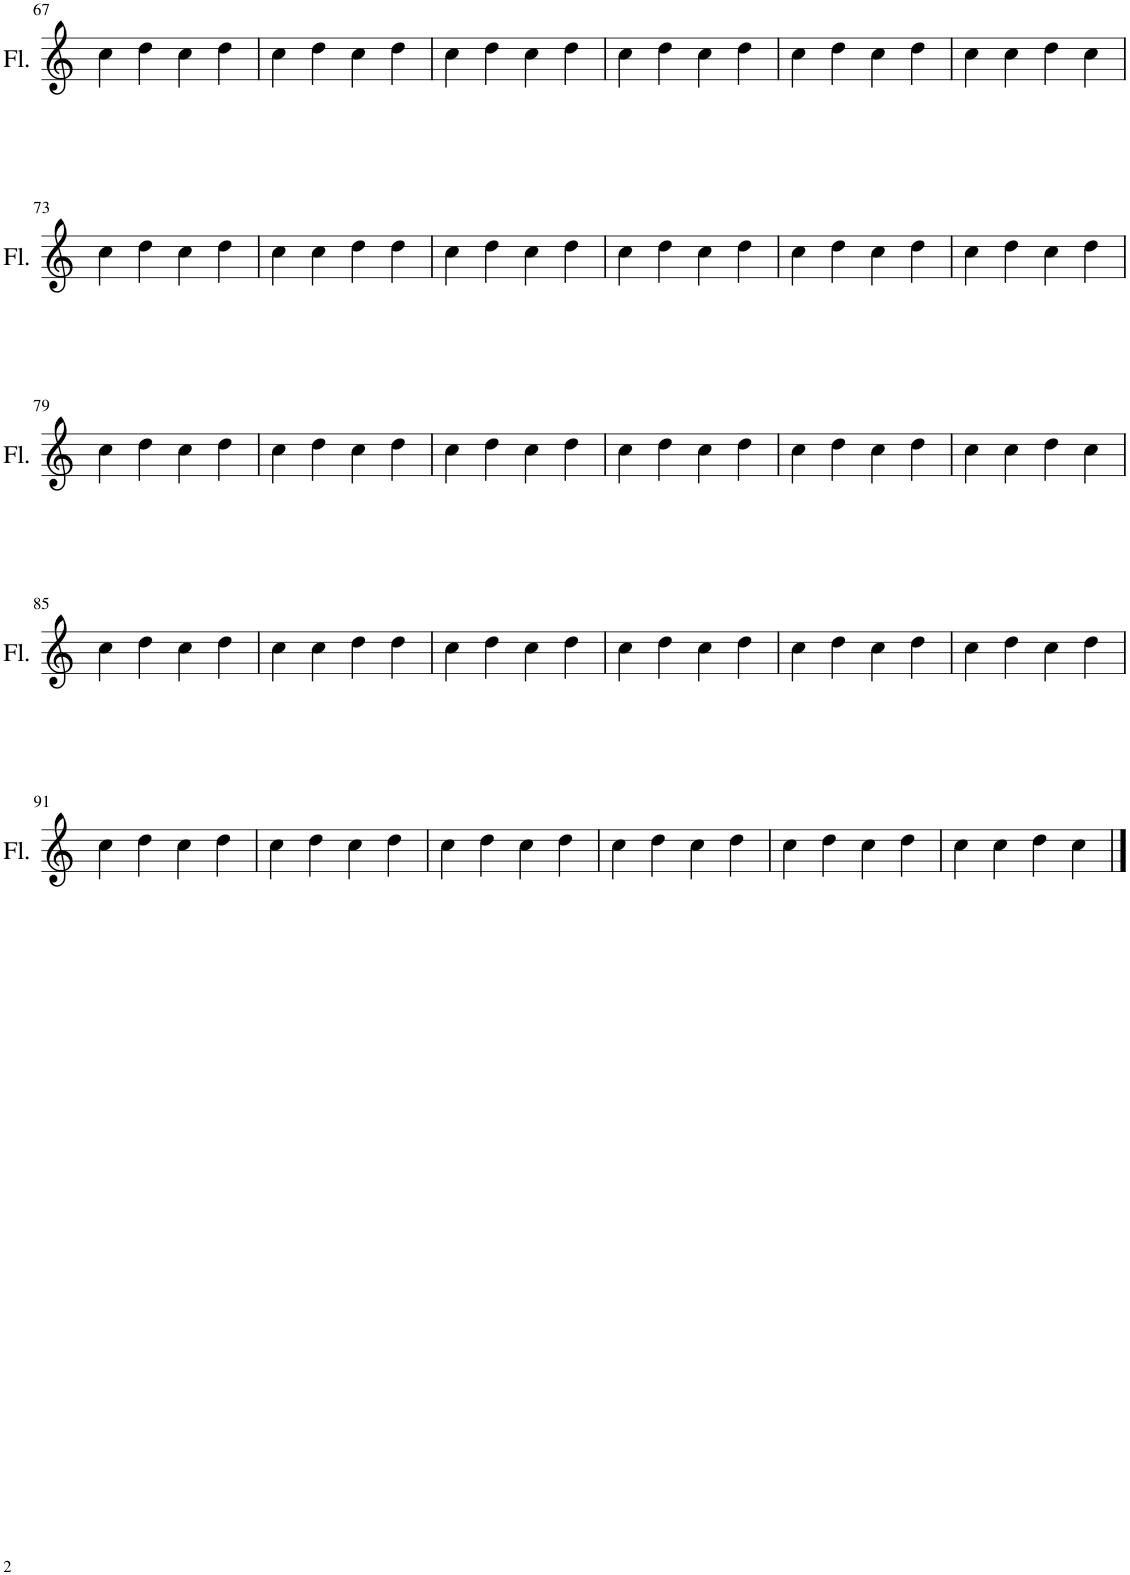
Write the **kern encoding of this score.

**kern
*part1
*staff1
*I"Flute
*I'Fl.
!!LO:PB:g=z
*clefG2
*k[]
*M4/4
=67
4cc\
4dd\
4cc\
4dd\
=68
4cc\
4dd\
4cc\
4dd\
=69
4cc\
4dd\
4cc\
4dd\
=70
4cc\
4dd\
4cc\
4dd\
=71
4cc\
4dd\
4cc\
4dd\
=72
4cc\
4cc\
4dd\
4cc\
!!LO:LB:g=z
=73
4cc\
4dd\
4cc\
4dd\
=74
4cc\
4cc\
4dd\
4dd\
=75
4cc\
4dd\
4cc\
4dd\
=76
4cc\
4dd\
4cc\
4dd\
=77
4cc\
4dd\
4cc\
4dd\
=78
4cc\
4dd\
4cc\
4dd\
!!LO:LB:g=z
=79
4cc\
4dd\
4cc\
4dd\
=80
4cc\
4dd\
4cc\
4dd\
=81
4cc\
4dd\
4cc\
4dd\
=82
4cc\
4dd\
4cc\
4dd\
=83
4cc\
4dd\
4cc\
4dd\
=84
4cc\
4cc\
4dd\
4cc\
!!LO:LB:g=z
=85
4cc\
4dd\
4cc\
4dd\
=86
4cc\
4cc\
4dd\
4dd\
=87
4cc\
4dd\
4cc\
4dd\
=88
4cc\
4dd\
4cc\
4dd\
=89
4cc\
4dd\
4cc\
4dd\
=90
4cc\
4dd\
4cc\
4dd\
!!LO:LB:g=z
=91
4cc\
4dd\
4cc\
4dd\
=92
4cc\
4dd\
4cc\
4dd\
=93
4cc\
4dd\
4cc\
4dd\
=94
4cc\
4dd\
4cc\
4dd\
=95
4cc\
4dd\
4cc\
4dd\
=96
4cc\
4cc\
4dd\
4cc\
==
*-
